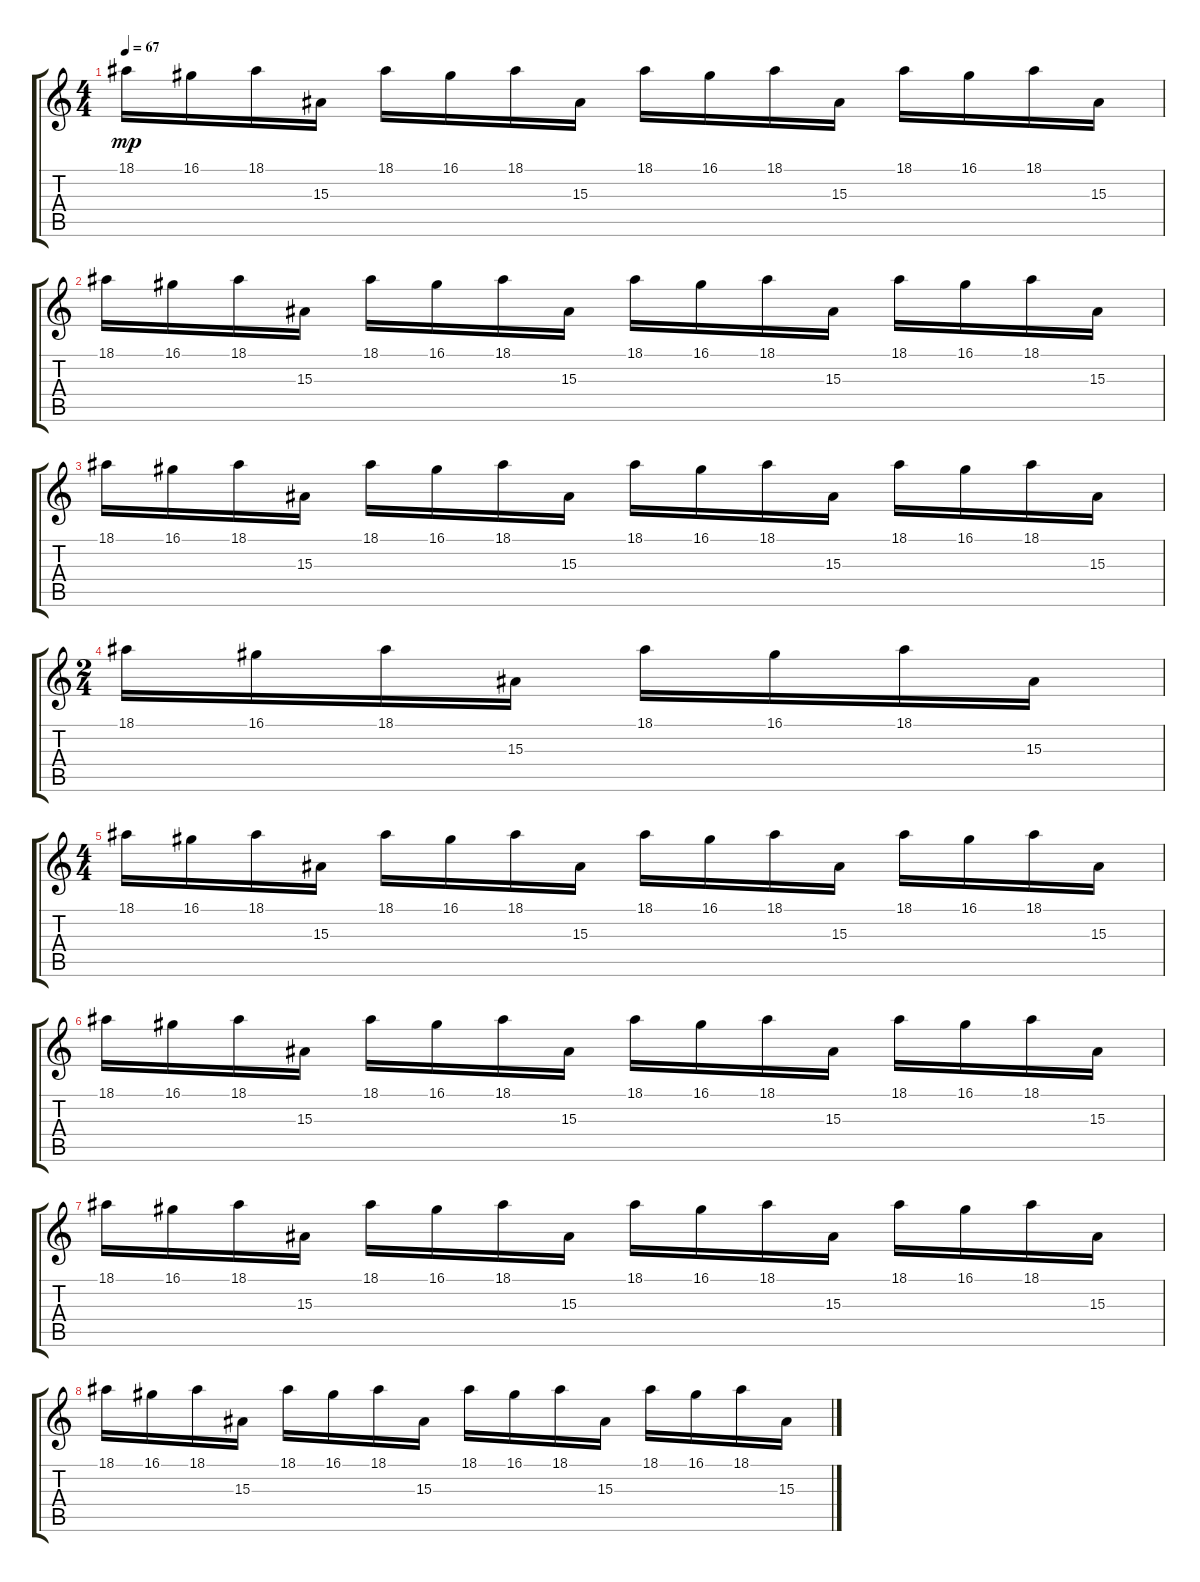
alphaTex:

\track "" {instrument taikodrum}
\staff {score tabs}
\tuning (E4 B3 G3 D3 A2 E2) {hide}
\ts (4 4)
\tempo 67
\clef g2
\ks c
18.1.16{dy mp} 16.1.16 18.1.16 15.3.16 18.1.16 16.1.16 18.1.16 15.3.16 18.1.16 16.1.16 18.1.16 15.3.16 18.1.16 16.1.16 18.1.16 15.3.16 |
18.1.16 16.1.16 18.1.16 15.3.16 18.1.16 16.1.16 18.1.16 15.3.16 18.1.16 16.1.16 18.1.16 15.3.16 18.1.16 16.1.16 18.1.16 15.3.16 |
18.1.16 16.1.16 18.1.16 15.3.16 18.1.16 16.1.16 18.1.16 15.3.16 18.1.16 16.1.16 18.1.16 15.3.16 18.1.16 16.1.16 18.1.16 15.3.16 |
\ts (2 4)
18.1.16 16.1.16 18.1.16 15.3.16 18.1.16 16.1.16 18.1.16 15.3.16 |
\ts (4 4)
18.1.16 16.1.16 18.1.16 15.3.16 18.1.16 16.1.16 18.1.16 15.3.16 18.1.16 16.1.16 18.1.16 15.3.16 18.1.16 16.1.16 18.1.16 15.3.16 |
18.1.16 16.1.16 18.1.16 15.3.16 18.1.16 16.1.16 18.1.16 15.3.16 18.1.16 16.1.16 18.1.16 15.3.16 18.1.16 16.1.16 18.1.16 15.3.16 |
18.1.16 16.1.16 18.1.16 15.3.16 18.1.16 16.1.16 18.1.16 15.3.16 18.1.16 16.1.16 18.1.16 15.3.16 18.1.16 16.1.16 18.1.16 15.3.16 |
18.1.16 16.1.16 18.1.16 15.3.16 18.1.16 16.1.16 18.1.16 15.3.16 18.1.16 16.1.16 18.1.16 15.3.16 18.1.16 16.1.16 18.1.16 15.3.16
